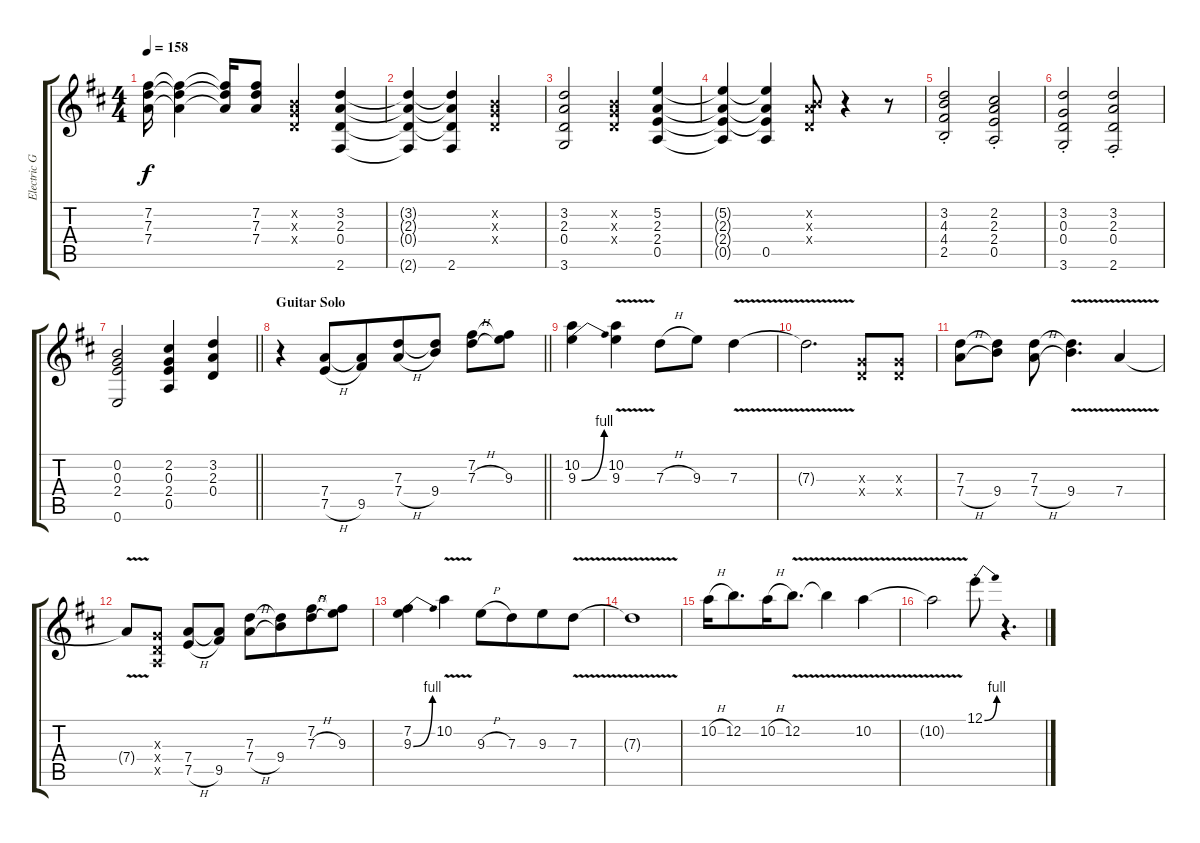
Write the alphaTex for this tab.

\track ("Electric Guitar" "Electric G") {instrument electricguitarjazz}
\staff {score tabs}
\tuning (E4 B3 G3 D3 A2 E2) {hide}
\ts (4 4)
\tempo 158
\clef g2
\ks d
(7.2 7.3 7.4).16{dy f} (7.2{t} 7.3{t} 7.4{t}).4 (7.2{t} 7.3{t} 7.4{t}).16 (7.2 7.3 7.4).8{beam merge} (0.2{x} 0.3{x} 0.4{x}).4{beam merge} (3.2 2.3 0.4 2.6).4 |
(3.2{t} 2.3{t} 0.4{t} 2.6{t}).4{beam merge} (3.2{t} 2.3{t} 0.4{t} 2.6).4{beam merge} (0.2{x} 0.3{x} 0.4{x}).2 |
(3.2 2.3 0.4 3.6).2 (0.2{x} 0.3{x} 0.4{x}).4{beam merge} (5.2 2.3 2.4 0.5).4 |
(5.2{t} 2.3{t} 2.4{t} 0.5{t}).4 (5.2{t} 2.3{t} 2.4{t} 0.5).4 (0.2{x} 2.3{x} 0.4{x}).8{beam merge} r.4 r.8 |
(3.2{st} 4.3{st} 4.4{st} 2.5{st}).2{beam merge} (2.2{st} 2.3{st} 2.4{st} 0.5{st}).2 |
(3.2{st} 0.3{st} 0.4{st} 3.6{st}).2 (3.2{st} 2.3{st} 0.4{st} 2.6{st}).2 |
\barLineRight lightlight
(0.2 0.3 2.4 0.6).2 (2.2 0.3 2.4 0.5).4{beam merge} (3.2 2.3 0.4).4 |
\section ("" "Guitar Solo")
\barLineRight lightlight
r.4{volume 15} (7.4 7.5{h}).8 (7.4{t} 9.5).8{beam merge} (7.3 7.4{h}).8 (7.3{t} 9.4).8 (7.2 7.3{h}).8 (7.2{t} 9.3).8 |
(10.2 9.3{be (bend 0 0 60 4)}).4 (10.2{v} 9.3{v}).4 7.3{h}.8 9.3.8 7.3{v}.4 |
7.3{t}.2{d} (0.3{x} 0.4{x}).8{beam merge} (0.3{x} 0.4{x}).8 |
(7.3 7.4{h}).8 (7.3{t} 9.4).8 (7.3 7.4{h}).8 (7.3{t} 9.4{v}).4{d} 7.4{v}.4 |
7.4{t}.8 (0.3{x} 0.4{x} 0.5{x}).8 (7.4 7.5{h}).8 (7.4{t} 9.5).8 (7.3 7.4{h}).8 (7.3{t} 9.4).8{beam merge} (7.2 7.3{h}).8 (7.2{t} 9.3).8 |
(7.2 9.3{be (bend 0 0 60 4)}).4 10.2{v}.4 9.3{h}.8{beam merge} 7.3.8{beam merge} 9.3.8{beam merge} 7.3{v}.8 |
7.3{t}.1 |
10.2{h}.16{beam merge} 12.2.8{d beam merge} 10.2{h}.16{beam merge} 12.2{v}.8{d beam merge} 12.2{t}.4{beam merge} 10.2{v}.4 |
10.2{t}.2 12.1{be (bend 0 0 60 4) st}.8 r.4{d}
